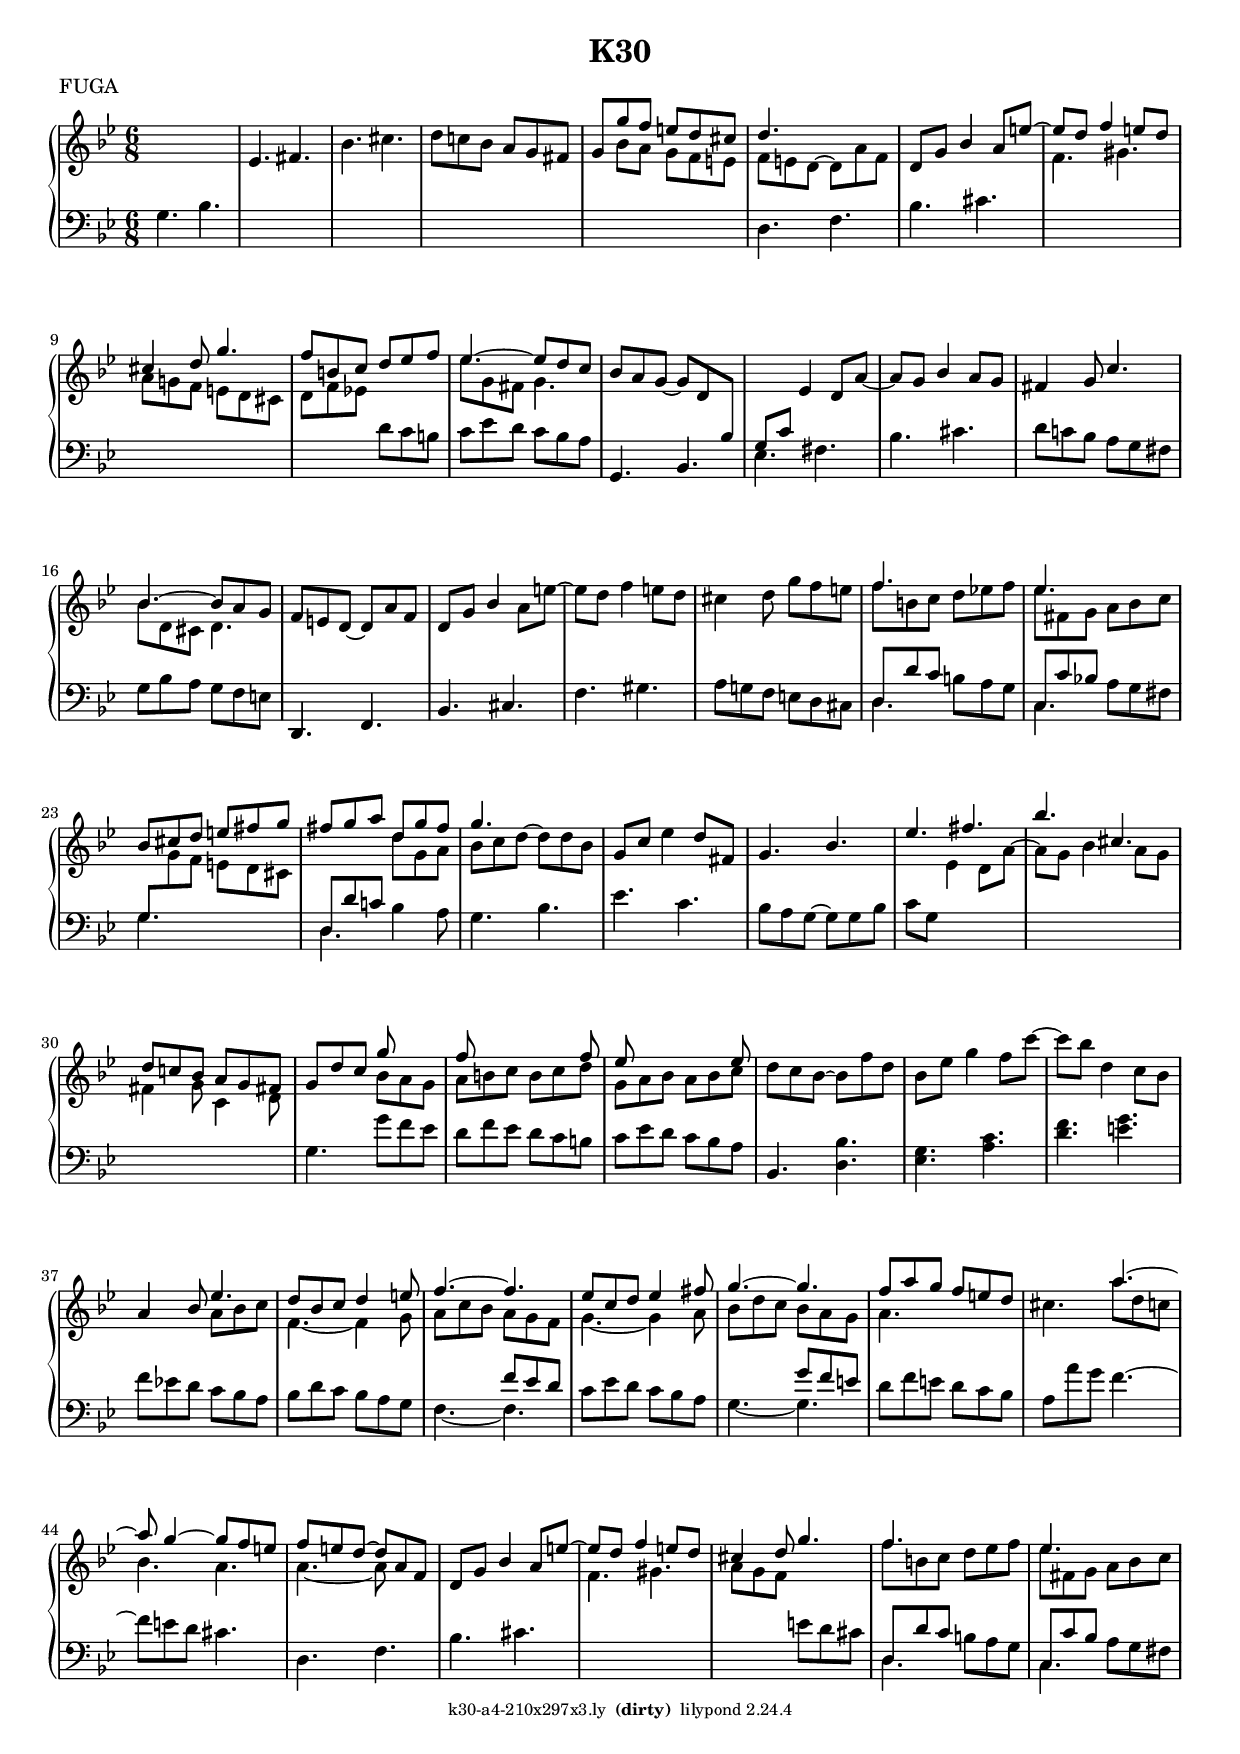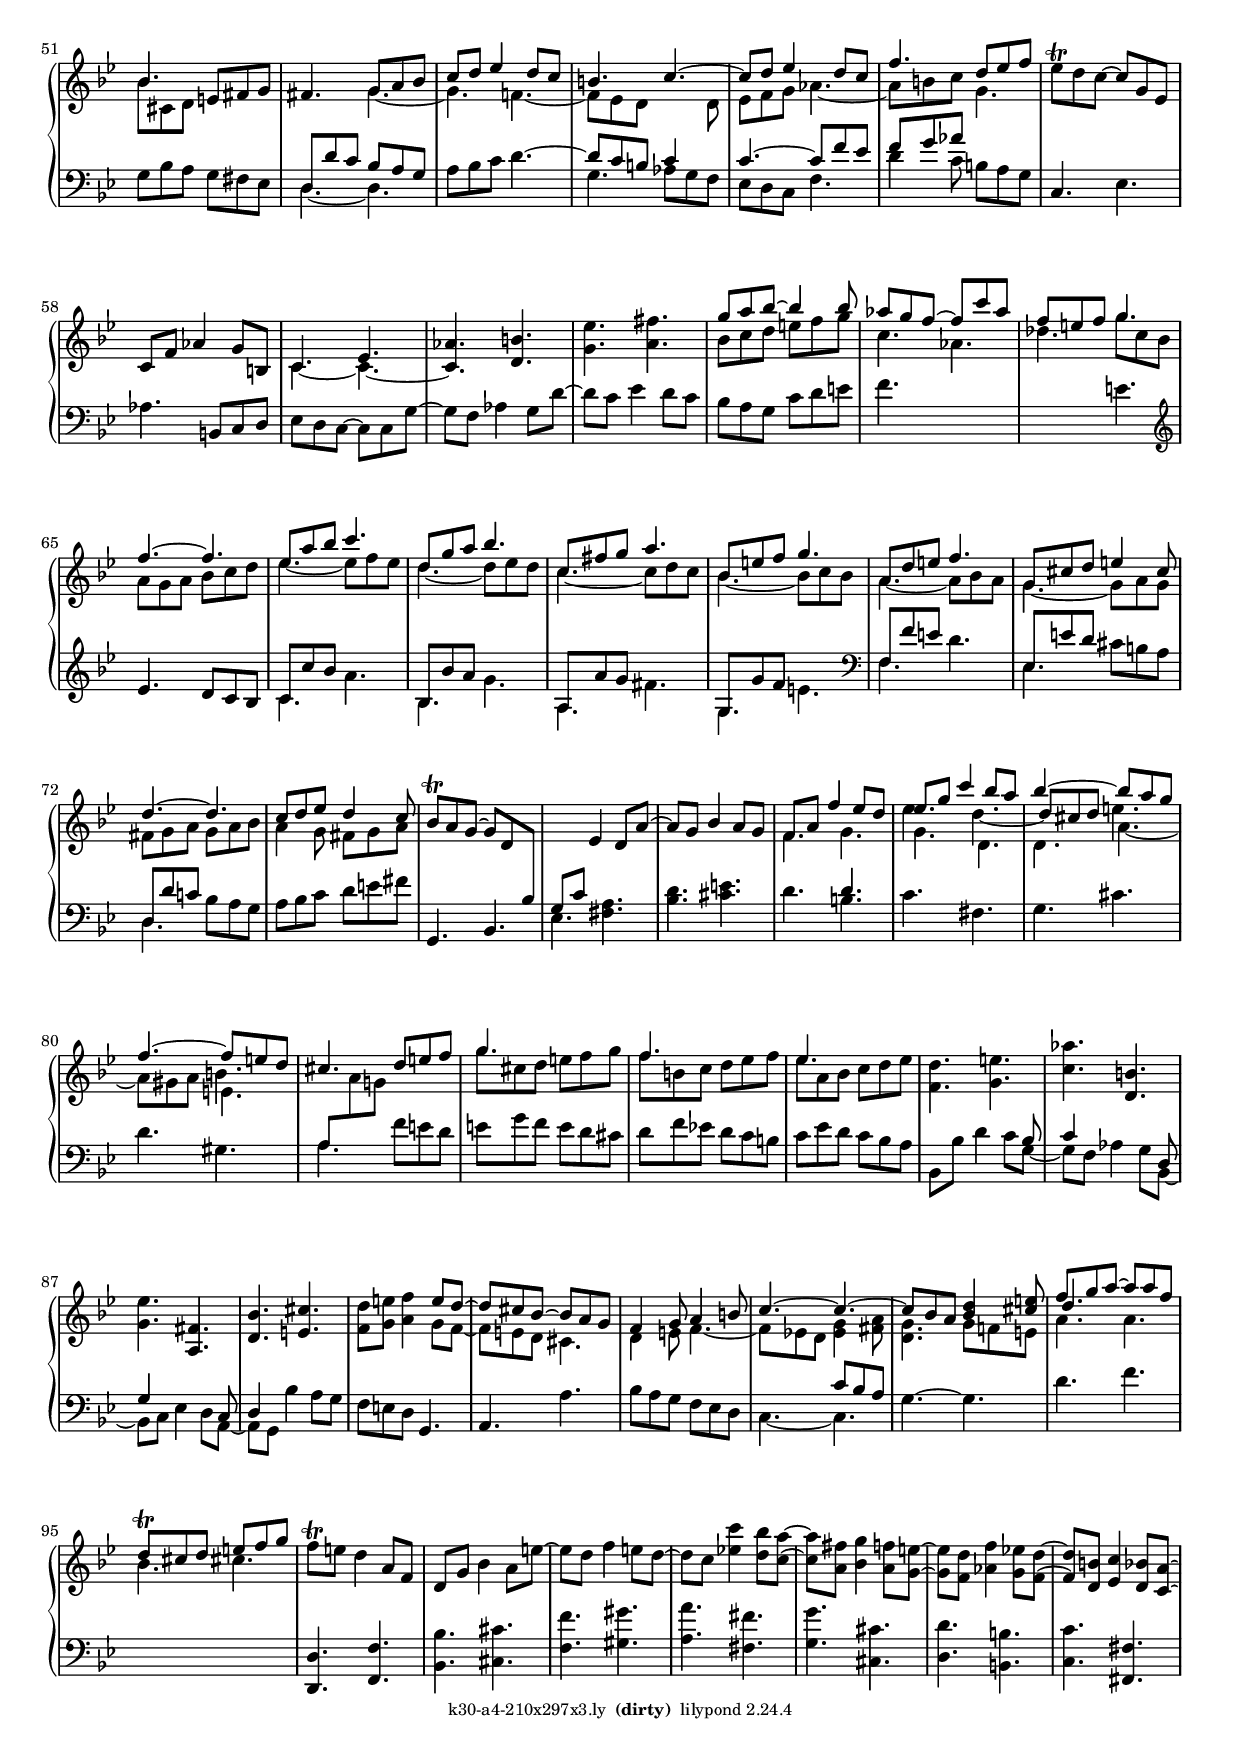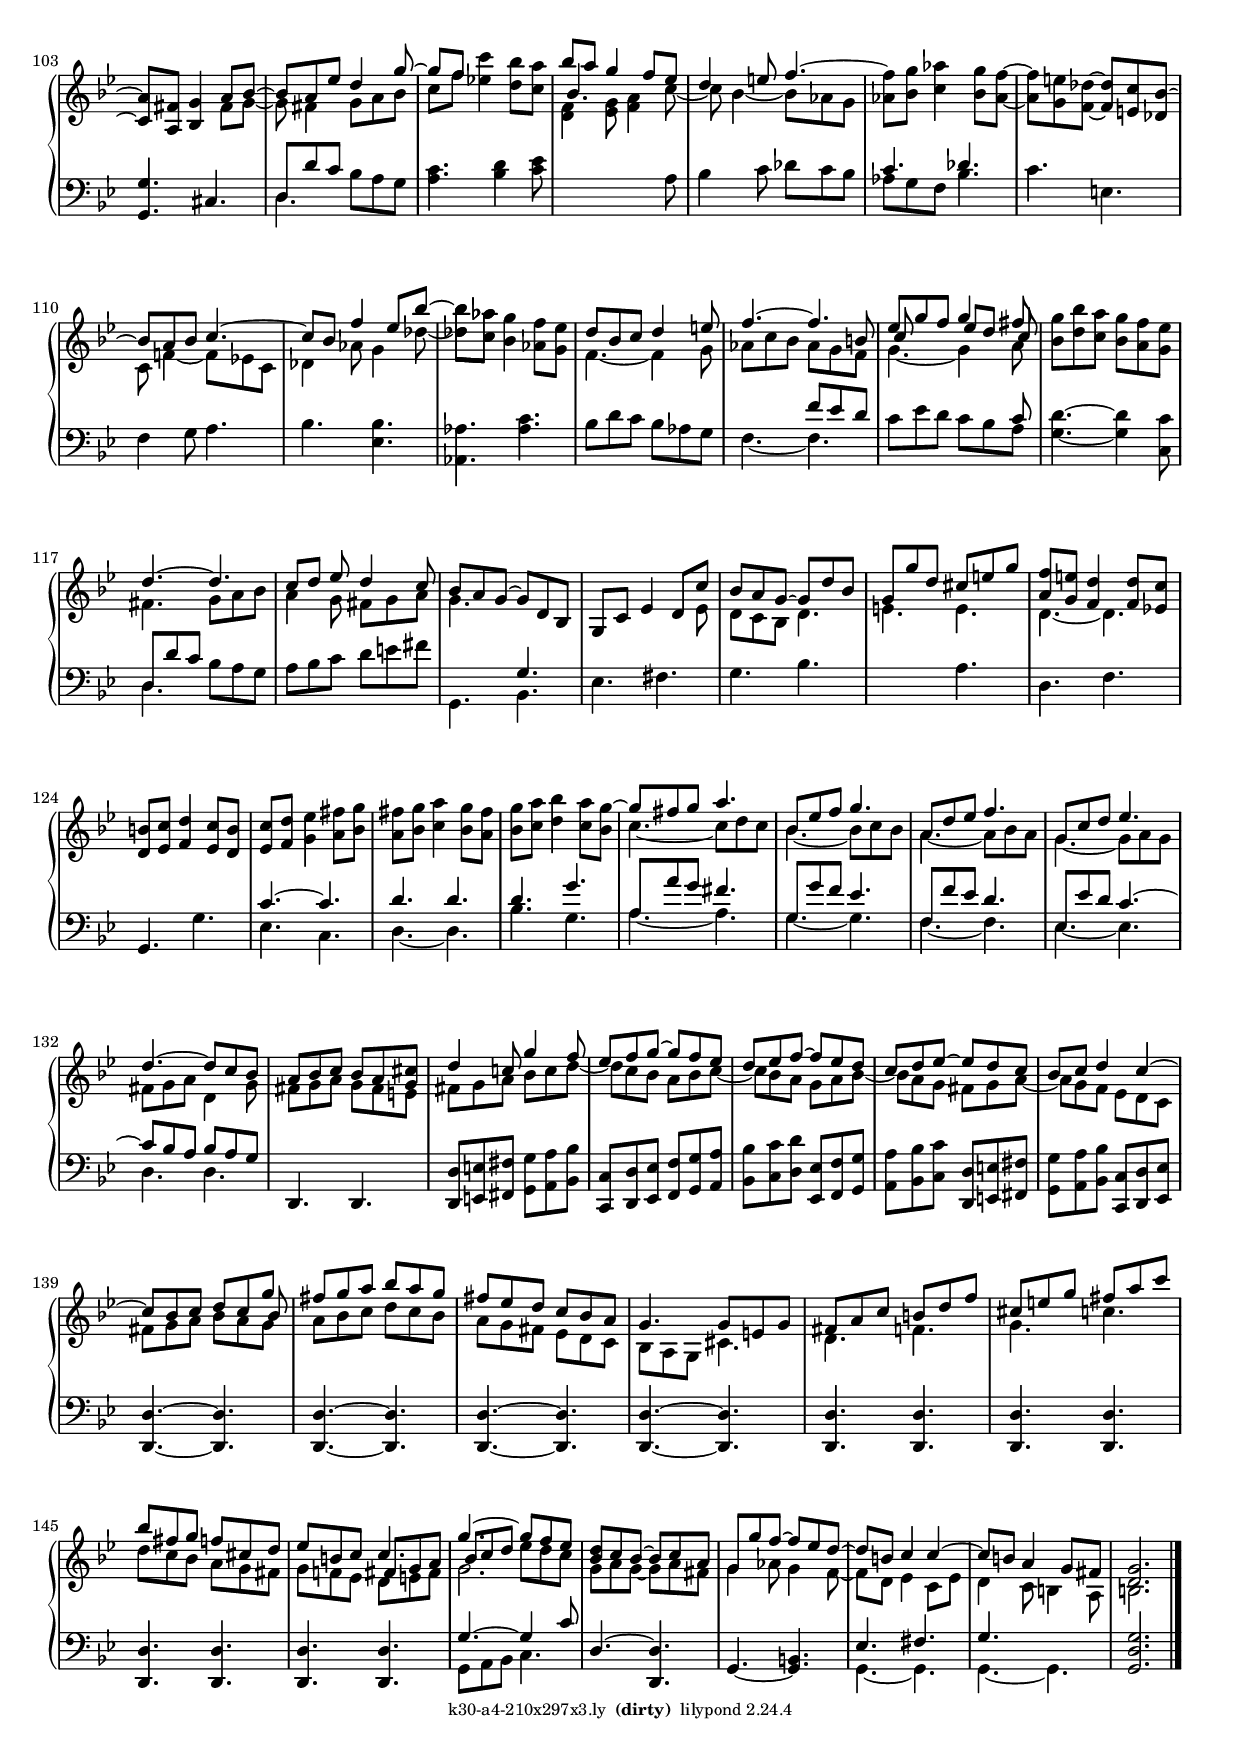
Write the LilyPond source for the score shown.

\version "2.18.2"

\include "../../include/general.ily"
\include "../../include/a4-210x297.ily"

#(set-global-staff-size 17.5)

breaks = {}
\version "2.18.2"

su = \stemUp
sd = \stemDown
sn = \stemNeutral
tu = \tieUp
td = \tieDown
tn = \tieNeutral
cstr = \change Staff = "right"
cstl = \change Staff = "left"

\header {
  title = "K30"
  meter = "FUGA"
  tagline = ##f
}

global = {
  \key g \minor
  \time 6/8
  \override Staff.NoteCollision #'merge-differently-dotted = ##t
}

right = \relative c' {
  \global
  
  \tu \cstl g4. bes
  \cstr ees fis
  bes cis
  d8 c! bes a g fis
  << {g g' f e d cis}  \\ {s8 bes a g f e} >>
  << {d'4. s} \\ {f,8 e \tu d ~ d a' f} >>
  \su d g bes4 a8 e' ~
  
  e d f4 e8 d
  cis4 d8 g4.
  f8 b, c d ees f
  << {ees4. ~ ees8 d c} \\ {ees8 g, fis g4.} >>
  bes8 a \tn g~ g d \cstl bes
  g c \cstr ees4 d8 a' ~
  
  a g bes4 a8 g
  fis4 g8 c4.
  << {bes4. ~ bes8 a g} \\ { bes8 d, cis d4.} >>
  f8 e d ~ d a' f
  d g bes4 \sd a8 e' ~
  e d f4 e8 d
  
  cis4 d8 g f e
  << {f4. s} \\ {f8 b, c d ees! f} >>
  << {ees4. s} \\ {ees 8 fis,8 g a bes c} >>
  \su bes cis d e fis g
  fis8 g a << {d, g fis} \\ { d g, a} >>
  << { g'4. s} \\ {bes,8 c \tu d ~ d d bes} >>
  
  g8 c \once \sd ees4 d8 fis,
  g4. bes
  ees fis
  bes cis,
  d8 c! bes a g fis!
  g d' c << {g'8} \\ {bes,8 a g} >>
  
  << {f'8 s2 f8} \\ {a,8 b c b c d} >>
  << {ees8 s2 ees8} \\ {g,8 a bes a bes c} >>
  \sn d c bes ~ bes f' d
  bes ees g4 f8 c' ~
  c bes d,4 c8 bes
  \su a4 bes8 << {ees4.} \\ {a,8 bes c} >>
  
  
  << {d8 bes c d4 e8 f4. ~ f ees8 c d ees4 fis8 g4. ~ g f8 a g f e d } \\
    {f,4. ~ f4 g8 a c bes a g f g4. ~ g4 a8 bes d c bes a g a4. s }>>
  \sn cis4. 
  
  << {a'4. ~ a8 g4 ~ g8 f e f e d ~ d a f} \\
    {a'8 d, c bes4. a a ~ a8 }>>
  \su d,8 g bes4 a8 \tu e' ~ 
  e d f4 e8 d 
  cis4 d8 g4.
  << {f4.} \\ {f8 b, c} >> \sn d ees f
  
  << {ees4.} \\ {ees8 fis, g} >> a bes c
  << {bes4.} \\ {bes8 cis, d} >> e fis g
  fis4. 
  << {g8 a bes c d ees4 d8 c b4.} \\ {g4. ~ g f!4. ~ f8 ees d} >>
  << {c'4. ~ c8 d ees4 d8 c f4. d8 ees f} \\ {s4 d,8 ees f g aes4. ~ aes8 b c g4.} >>
  
  ees'8-\trill d c ~ c g ees
  c f aes4 g8 b,
  << {c4. ees aes} \\ {c,4. ~ c ~ \su c} >> <d b'>
  \sn <g ees'> <a fis'>
  
  << {g'8 a bes ~ bes4 bes8} \\ {bes, c d e f g} >>
  << {aes8 g f ~ f c' aes} \\ {c,4. aes} >>
  << {f'8 e f g4.} \\ {des4. g8 c, bes} >>
  << {f'4. ~ f} \\ {a,8 g a bes c d} >>
  << {ees a bes c4.} \\ {ees,4. ~ ees8 f ees} >>
  << {d8 g a bes4.} \\ {d,4. ~ d8 ees d} >>
  
  << {c8 fis g a4. 
      bes,8 e f g4. 
      a,8 d e f4. 
      g,8 cis d e4 cis8
      d4. ~ d 
      c8 d ees d4 c8} \\
    { c4. ~ c8 d c 
      bes4. ~ bes8 c bes 
      a4. ~ a8 bes a 
      g4. ~ g8 a g 
      fis g a g a bes 
      a4 g8 fis g a} >>
  
  
  bes8-\trill \su a g8 ~ g d \cstl bes 
  g c \cstr ees4 d8 a' ~
  a g bes4 a8 g
  << {f8 a f'4 ees8 d} \\ {f,4. g} >>
  << 
    { ees'8 g c4 bes8 a bes4. ~ bes8 a g f4. ~ f8 e d} 
    \\ 
    { g,4. d d a' ~ a8 gis a e4.} 
    \\ 
    { \sd ees'4. \td d ~ \su d8 cis d \sd e4. s b} 
  >>
  
  cis4. d8 e f \sn
  << {g4.} \\ {g8 cis, d} >> e f g
  << {f4.} \\ {f8 b, c} >> d ees f
  << {ees4.} \\ {ees8 a, bes} >> c d ees
  \once \sd <f, d'>4. <g e'>
  <c aes'> <d, b'>
  <g ees'> <a, fis'>
  
  <d bes'> <e cis'>
  <f d'>8 <g e'> <a f'>4
  << {e'8 d ~ d cis bes ~ bes a g} \\
    {g8 f ~ f e d cis4. } >>
  << {f4 g8 a4 b8 c4. ~ c ~ c8 bes a <bes d>4 <cis e>8} \\
    {d,4 e8 f4. ~ f8 ees! d <ees g>4 <fis a>8 <d g>4. g8 f! e} >>
  
  << {f'8 g a ~ a a f} \\ {a,4. a} \\ {d4. s} >>  
  << {d8-\trill cis d e f g} \\ {bes,4. cis!} >>
  f8-\trill e d4 a8 f
  d g bes4 a8 e' ~
  e d f4 e8 d ~ d
  c <ees! c'>4 <d bes'>8 <c a'>8 ~ 
  <c a'> <a fis'> <bes g'>4 <a f'>8 <g e'> ~
  
  <g e'> <f d'> <aes f'>4 <g ees'>8 <f d'> ~
  <f d'> <d b'> <ees c'>4 <d bes'>8 <c a'> ~
  <c a'> <a fis'> <bes g'>4 
  << {a'8 bes ~ bes a ees' d4 g8 ~ g[ f]} \\
    {fis,8 g ~ g fis4 g8 a bes c[ f]} >>
  <ees! c'>4 <d bes'>8 <c a'>
  
  << {bes'8 a g4 f8 ees 
      d4 e8 f4. ~ 
      \sd <aes, f'>8[  <bes g'>]} \\
    {\shiftOn \once \su bes4. s4 c8 ~
      c bes4 ~ bes8 aes g}>>

  << {\sn <c aes'>4 <bes g'>8 \tn <aes f'> ~ 
      <aes f'> <g e'> <f des'> ~ <f des'> <e c'> \tu <des bes'> ~
      \su bes' a bes c4. ~
      c8 bes f'4 ees8 bes' ~ \sd <des, bes'>8[ <c aes'>8]} \\
    {s2 s2.
      c,8 f!4 ~ f8 ees! c
      des4 aes'8 g4 des'8 ~ <des bes'>8[ <c aes'>8]}>> 
  <bes g'>4 <aes f'>8 <g ees'>
  << {d'8 bes c d4 e8} \\ {f,4. ~ f4 g8} >>

  
  << {f'4. ~ f} \\ {aes,8 c bes aes g f} \\ {s4. s4 b8} >>
  << {ees8 g f g4 fis8} \\ {g,4. ~ g4 a8} \\ {c8 s4 ees8[ d] c} >>
  << {bes d c bes a g} {g' bes a g f ees} >>
  << {d4. ~ d} \\ {fis,4. g8 a bes} >>
  << {c8[ d] ees d4 c8 } \\ {a4 g8 fis g a} >>
  << {bes8 a g ~ g d bes} \\ {g'4. \cstl \su g,} >>
  
  g8 c ees4 << {d8 c'} \\ {s ees,} >>
  << {bes' a g ~ g d' bes} \\ {d, c bes d4.} >>
  << {g8 g' d cis e g} \\ {e,4. e} >>
  << {f'8 e d4 d8 c} {a g f4 f8 ees!} \\ {d4. ~ d} >>
  << {d8 ees f4 ees8 d} {b' c d4 c8 b} >>
  << {c d ees4 fis8 g} {ees, f g4 a8 bes} >>
  << {a bes c4 bes8 a} {fis' g a4 g8 fis} >>
  
  << {\sd g a bes4 a8 g ~ \su g fis g a4.} 
    {bes,8 c d4 c8 bes} \\ {s2. c4. ~ c8 d c} >>
  << {bes8 ees f g4.} \\ {bes,4. ~ bes8 c bes} >>
  << {a8 d ees f4.} \\ {a,4. ~ a8 bes a} >>
  << {g8 c d ees4.} \\ {g,4. ~ g8 a g} >>
  << {d'4. ~ d8 c bes} \\ {fis g a d,4 g8} >>
  << {a bes c bes a <g cis>} \\ {fis g a g fis e} >>
  
  << {d'4 c!8 g'4 f8
      ees f g ~ g f ees
      d ees f ~ f ees d
      c d ees ~ ees d c 
      bes c d4 c ~ c8 bes c} \\
    {fis,8 g a bes c d ~
      d c bes a bes c ~
      c bes a g a bes ~
      bes a g fis g a ~
      a g f ees d c
      fis g a} >>
  << {d c g'} \\ {bes, a g} \\ {s4 bes8} >>
  
  << {fis'8 g a bes a g} \\ {a, bes c d c bes} >>
  << {fis' ees d c bes a} \\ {a g fis ees d c} >>
  << {g'4. g8 e g} \\ {bes, a g cis4.} >>
  << {fis8 a c b d f} \\ {d,4. f} >>
  << {cis'8 e g fis a c} \\ {g,4. c} >>
  << {bes'8 fis g f cis d} \\ {d c bes a g fis} >>
  
  << {ees'8 b c c4.} \\ {g8 f! ees d e fis} \\ {s4. fis8  g a} >>
  << { \shape #'((0 . 1) (0 . 1) (0 . 1) (0 . 1)) Tie g'4. ~ g8 f ees} \\ {g,2.} \\ {bes8 c d \sd ees d c} >>
  << {<bes d>8 c bes ~ bes c a} \\ {g a g ~ g a fis} >>
  << {g8 g' f ~ f ees d~
      d b c4 c ~
      c8 b a4 g8 fis} \\
    {g4 aes8 g4 f8 ~
      f d ees4 c8 ees
      d4 c8 b4 a8} >>
  << <d g>2. \\ b2. >> \bar "|."
}

left = \relative c {
  \global
  
  s2.*5
  d4. f 
  bes cis
  
  \cstr \sd f gis
  a8 g! f e d cis
  d f ees! \cstl \sn d c b
  c ees d c bes a
  g,4. bes
  ees fis
  
  bes cis
  d8 c! bes a g fis
  g bes a g f e
  d,4. f
  bes cis
  f gis
  
  a8 g! f e d cis
  << {d8 d' c} \\ {d,4.} >> b'8 a g
  << {c,8 c' bes!} \\ {c,4.} >> a'8 g fis
  << {g8 \cstr \sd g' f e d cis} \\ {g4. s} >>
  << {d8 d' c!} \\ {d,4.} >> bes'4 a8
  g4. bes
  
  ees c
  bes8 a g ~ g g bes
  c g \cstr \sd ees'4 d8 a' ~
  a g bes4 a8 g
  fis4 g8 c,4 d8
  \cstl g,4. g'8f ees
  
  d f ees d c b
  c ees d c bes a
  \sn bes,4. <d bes'>
  <ees g> <a c>
  <d f> <e g>
  f8 ees! d c bes a
  
  
  bes d c bes a g
  << {s4. f'8 ees d} \\ {f,4. ~ f} >>
  c'8 ees d c bes a
  << {s4. g'8 f e} \\ {g,4. ~ g} >>
  d'8 f e d c bes
  a a' g f4. ~
  
  f8 e d cis4. 
  d, f
  bes cis
  \cstr \sd f gis
  a8 g f \cstl \sn e d cis
  << {d,8 d' c \sd b a g} \\ {d4.} >>
  
  << {c8 c' bes \sd a g fis} \\ {c4.} >>
  g'8 bes a g fis ees
  << {d8 d' c bes a g} \\ {d4. ~ d} >>
  a'8 bes c << {\sd d4. ~ \su d8 c b c4} \\ {s4. g4. aes8 g f} >>
  << {c'4. ~ c8 f ees} \\ {ees,8 d c f4.} >>
  
  << {f'8 g aes} \\ {d,4 c8} >> b a g
  c,4. ees
  aes
  b,8 c d 
  ees d c ~ c c g' ~
  g f aes4 g8 d' ~
  d c ees4 d8 c
  
  bes a g c d e
  f4. s
  s e
  \clef treble ees4. d8 c bes
  << {c8 c' bes} \\ {c,4. a'} >>
  << {bes,8 bes' a} \\ {bes,4. g'} >>
  
  << {a,8 a' g s4.
      g,8 g' f s4.} \\
    {a,4. fis' g, e'} >>
  \clef bass
  << {f,8 f' e} \\ {f,4.} >> d'
  << {ees,8 e' d} \\ {ees,4.} >> cis'8 b a
  << {d,8 d' c!} \\ {d,4.} >> bes'8 a g
  a bes c d e fis
  
  
  g,,4. bes
  ees <fis a>
  <bes d> <cis e>
  d <<{d}\\{b}>>
  c fis,
  g cis
  d gis,
  
   
  << {\su a8 \cstr \sd a' g!} \\ {a,4.} >> f'8 e d
  e g f e d cis
  d f ees! d c b
  c ees d c bes a
  bes, bes' d4 << {s8 bes c4} \\ {c8 g ~ g8[ f]} >> aes4
  << {s8 d, g4} \\ {g8 bes, ~ bes[ c]} >> ees4 
  << {s8 c d4} \\ {d8 a ~a[ g]} >> bes'4 a8 g
  
  f e d g,4.
  a a'
  bes8 a g f ees d
  << {s4. c'8 bes a} \\ {c,4. ~ c} >>
  g'4. ~ g
  
  d' f
  s2.
  <d,, d'>4. <f f'>
  <bes bes'> <cis cis'>
  <f f'> <gis gis'>
  <a a'> <fis fis'>
  <g g'> <cis, cis'>
  
  <d d'> <b b'> 
  <c c'> <fis, fis'>
  <g g'> cis
  << {d8 d' c} \\ {d,4.} >> bes'8 a g
  <a c>4. <bes d>4 <c ees>8
  \cstr \sd <d f>4 <ees g>8 <f a>4 \cstl a,8
  
  bes4 c8 des c bes
  << {c4. des} \\ {aes8 g f bes4.} >>
  c4. e,
  f4 g8 a4. 
  bes <ees, bes'>
  <aes, aes'> <aes' c>
  bes8 d c bes aes g
  
  
  << {s4. f'8 ees d} \\ {f,4. ~ f} >>
  c'8 ees d << {s4 c8} \\ {c bes a}>>
  <g d'>4. ~ <g d'>4 <c, c'>8
  << {d8 d' c} \\ {d,4.}>> bes'8 a g
  a bes c d e fis
  g,,4. bes
  
  ees4. fis
  g bes
  s a
  d, f 
  \once \su g, g'
  << {c ~ c} \\ {ees, c} >>
  << {d' d} \\ {d, ~ d} >>
  
  << {d' g} \\ {bes, g} >>
  << {a8 a'g fis4.} \\ {a, ~ a} >>
  << {g8 g' f ees4.} \\ {g, ~ g} >>
  << {f8 f' ees d4.} \\ {f, ~ f} >>
  << {ees8 ees' d c4. ~ c8 bes a bes a g} \\
    {ees4. ~ ees d d} >>
  \sn d, d
  
  << {d8 e fis g a bes} {d8 e fis g a bes} >>
  << {c,, d ees f g a} {c d ees f g a} >>
  << {bes, c d ees, f g} {bes' c d ees, f g} >>
  << {a, bes c d, e fis} {a' bes c d, e fis} >>
  << {g, a bes c, d ees} {g' a bes c, d ees} >>
  <d, d'>4. ~ <d d'>
  
  <d d'>4. ~ <d d'>
  <d d'>4. ~ <d d'>
  <d d'>4. ~ <d d'>
  <d d'>4. <d d'>
  <d d'>4. <d d'>
  <d d'>4. <d d'>
  
  <d d'>4. <d d'>
  << {g'4. ~ g4 c8} \\ {g,8 a bes c4.} >>
  << {d4. ~ d} \\ {s \su d,} >>
  g4. ~ <g b>
  << {ees'4. fis} \\ {g,4. ~ g} >>
  << {g'4. s} \\ {g,4. ~ g} >>
  <g d' g> 2. \bar "|."
}

\score {
  \new PianoStaff <<
    \new Staff = "right" {
      << 
        \breaks
        \right
      >>
    }
    \new Staff = "left" { 
      <<
        \breaks
        \clef bass \left 
      >>
    }
  >>
  \layout { indent = 0 }
}

